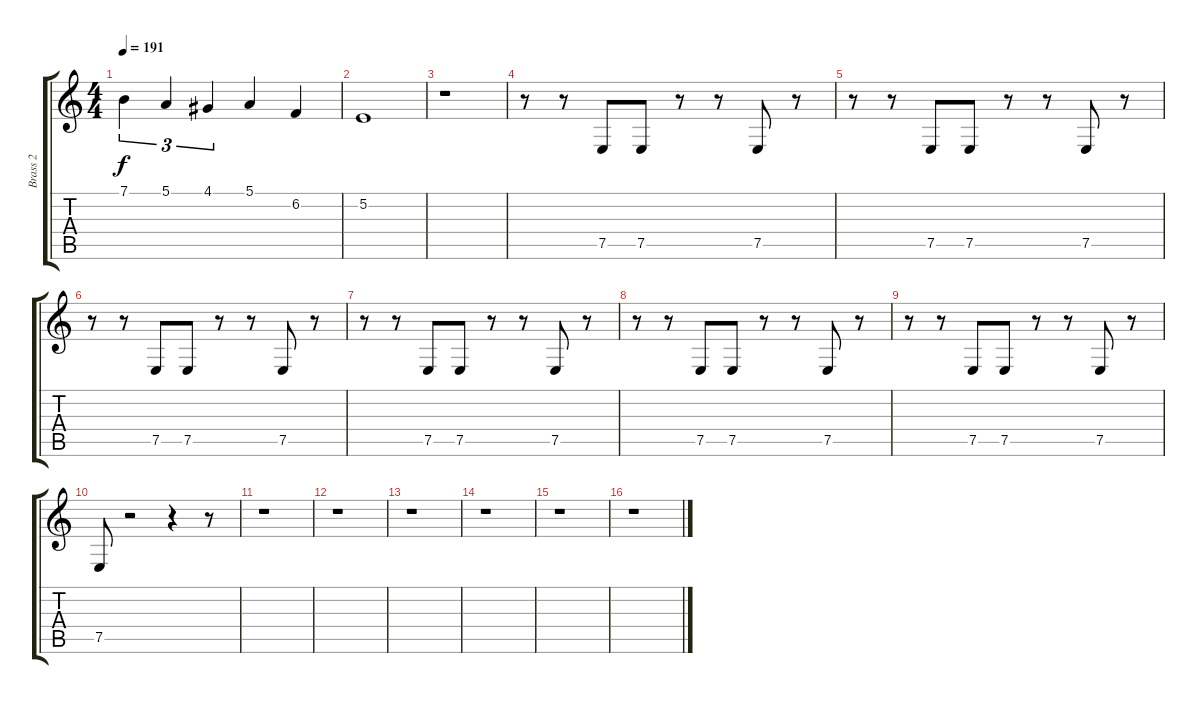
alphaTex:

\track ("Brass 2" "Brass 2") {instrument trombone}
\staff {score tabs}
\tuning (E4 B3 G3 D3 A2 E2) {hide}
\ts (4 4)
\tempo 191
\clef g2
\ks c
7.1.4{tu (3 2) dy f} 5.1.4{tu (3 2)} 4.1.4{tu (3 2)} 5.1.4 6.2.4 |
5.2.1 |
r.1 |
r.8 r.8 7.5.8 7.5.8 r.8 r.8 7.5.8 r.8 |
r.8 r.8 7.5.8 7.5.8 r.8 r.8 7.5.8 r.8 |
r.8 r.8 7.5.8 7.5.8 r.8 r.8 7.5.8 r.8 |
r.8 r.8 7.5.8 7.5.8 r.8 r.8 7.5.8 r.8 |
r.8 r.8 7.5.8 7.5.8 r.8 r.8 7.5.8 r.8 |
r.8 r.8 7.5.8 7.5.8 r.8 r.8 7.5.8 r.8 |
7.5.8 r.2 r.4 r.8 |
r.1 |
r.1 |
r.1 |
r.1 |
r.1 |
r.1
